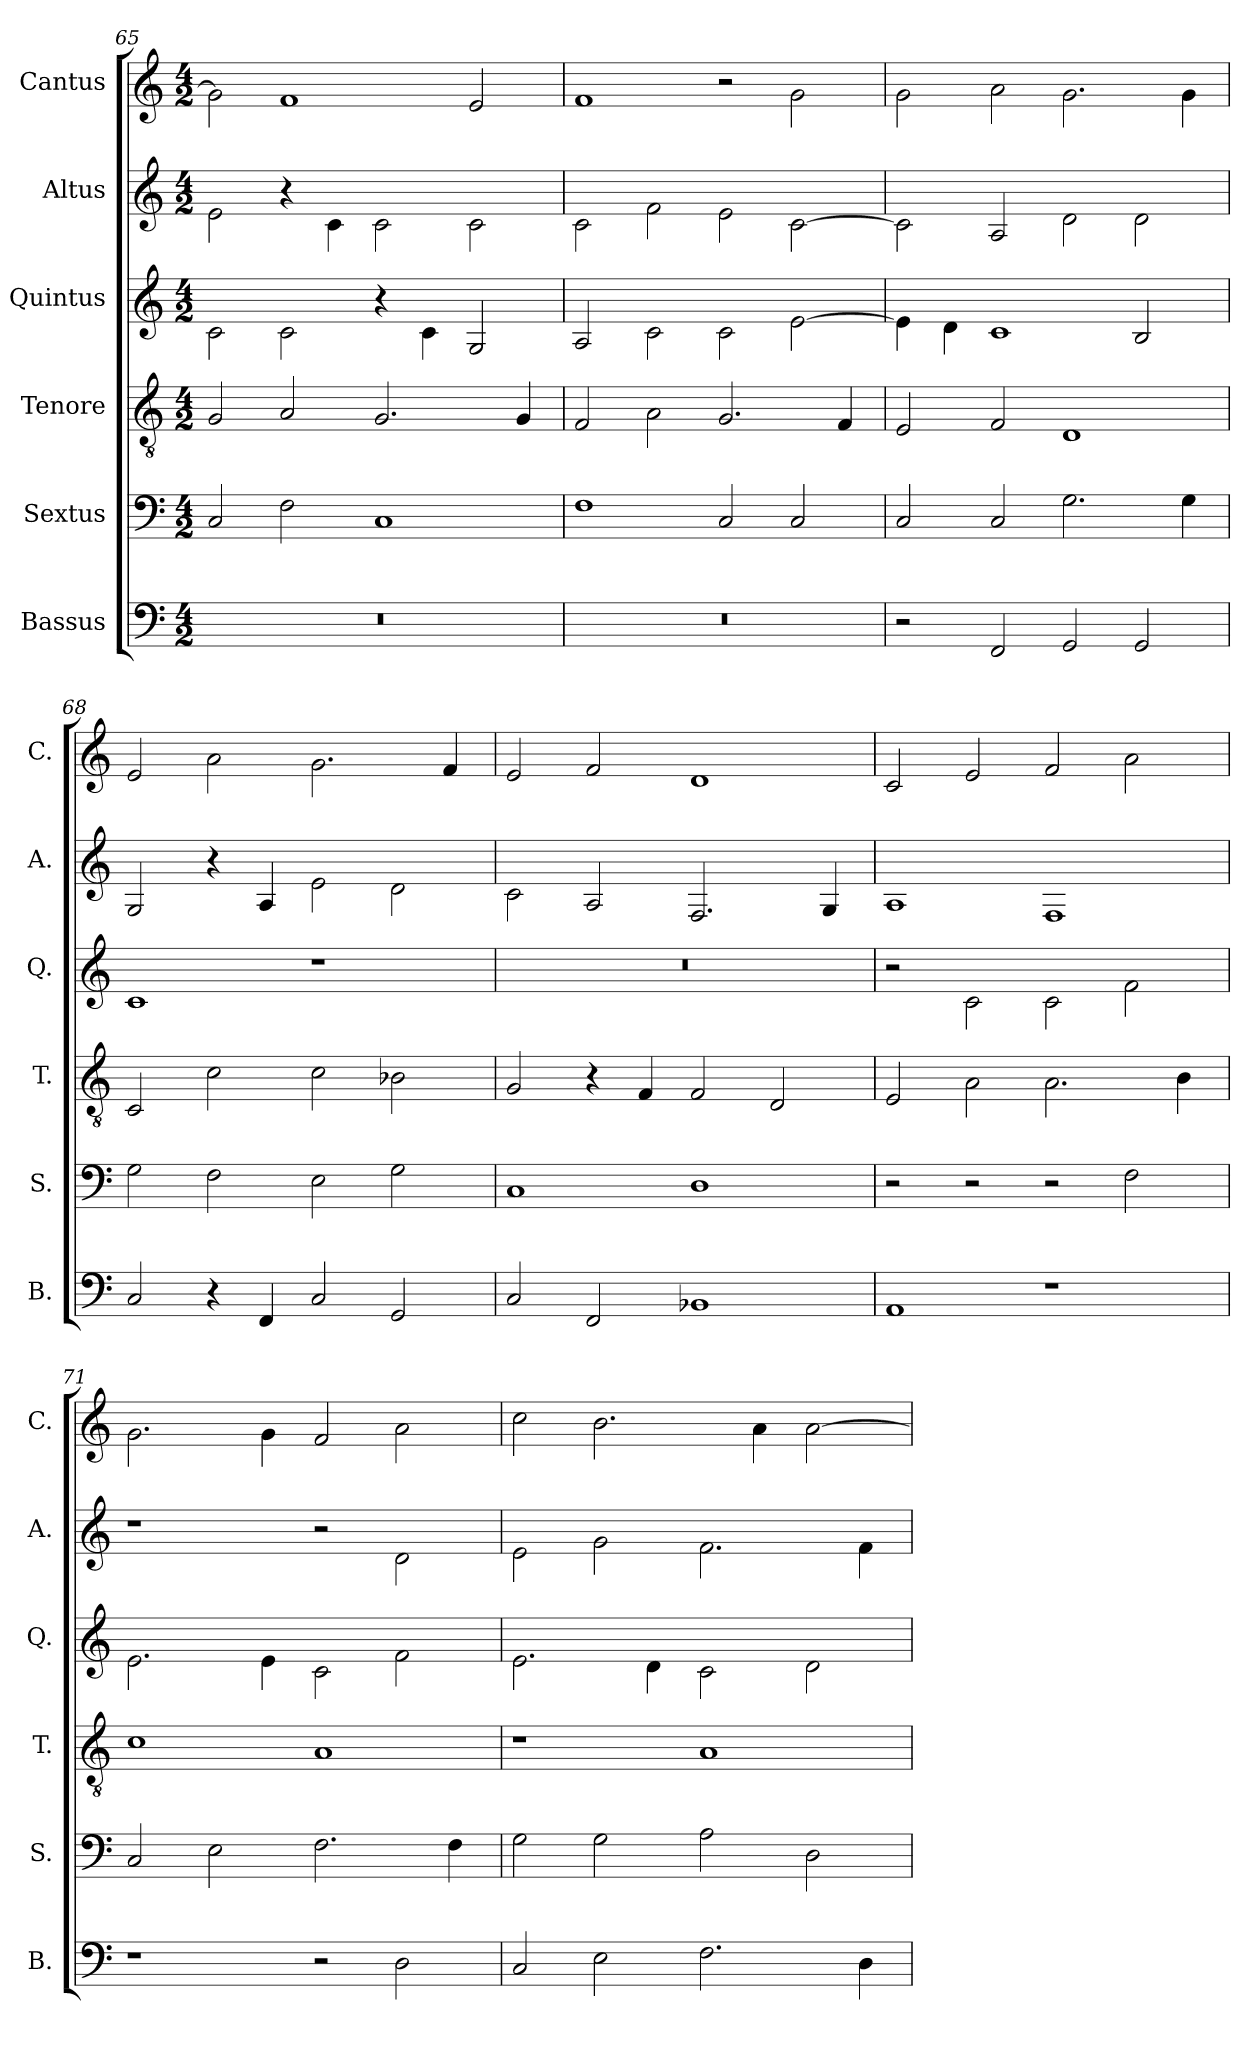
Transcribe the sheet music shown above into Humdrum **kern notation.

**kern	**kern	**kern	**kern	**kern	**kern
*part6	*part5	*part4	*part3	*part2	*part1
*staff6	*staff5	*staff4	*staff3	*staff2	*staff1
*I"Bassus	*I"Sextus	*I"Tenore	*I"Quintus	*I"Altus	*I"Cantus
*I'B.	*I'S.	*I'T.	*I'Q.	*I'A.	*I'C.
*clefF4	*clefF4	*clefGv2	*clefG2	*clefG2	*clefG2
*k[]	*k[]	*k[]	*k[]	*k[]	*k[]
*M4/2	*M4/2	*M4/2	*M4/2	*M4/2	*M4/2
=65	=65	=65	=65	=65	=65
0r	2C/	2G/	2c\	2e\	2g\]
.	2F\	2A/	2c\	4r	1f
.	.	.	.	4c\	.
.	1C	2.G/	4r	2c\	.
.	.	.	4c\	.	.
.	.	.	2G/	2c\	2e/
.	.	4G/	.	.	.
!!LO:LB:g=z
=66	=66	=66	=66	=66	=66
0r	1F	2F/	2A/	2c\	1f
.	.	2A\	2c\	2f\	.
.	2C/	2.G/	2c\	2e\	2r
.	2C/	.	[2e\	[2c\	2g\
.	.	4F/	.	.	.
=67	=67	=67	=67	=67	=67
2r	2C/	2E/	4e\]	2c\]	2g\
.	.	.	4d\	.	.
2FF/	2C/	2F/	1c	2A/	2a\
2GG/	2.G\	1D	.	2d\	2.g\
2GG/	.	.	2B/	2d\	.
.	4G\	.	.	.	4g\
=68	=68	=68	=68	=68	=68
2C/	2G\	2C/	1c	2G/	2e/
4r	2F\	2c\	.	4r	2a\
4FF/	.	.	.	4A/	.
2C/	2E\	2c\	1r	2e\	2.g\
2GG/	2G\	2B-X\	.	2d\	.
.	.	.	.	.	4f/
=69	=69	=69	=69	=69	=69
2C/	1C	2G/	0r	2c\	2e/
2FF/	.	4r	.	2A/	2f/
.	.	4F/	.	.	.
1BB-X	1D	2F/	.	2.F/	1d
.	.	2D/	.	.	.
.	.	.	.	4G/	.
!!LO:PB:g=z
=70	=70	=70	=70	=70	=70
1AA	2r	2E/	2r	1A	2c/
.	2r	2A\	2c\	.	2e/
1r	2r	2.A\	2c\	1F	2f/
.	2F\	.	2f\	.	2a\
.	.	4B\	.	.	.
=71	=71	=71	=71	=71	=71
1r	2C/	1c	2.e\	1r	2.g\
.	2E\	.	.	.	.
.	.	.	4e\	.	4g\
2r	2.F\	1A	2c\	2r	2f/
2D\	.	.	2f\	2d\	2a\
.	4F\	.	.	.	.
=72	=72	=72	=72	=72	=72
2C/	2G\	1r	2.e\	2e\	2cc\
2E\	2G\	.	.	2g\	2.b\
.	.	.	4d\	.	.
2.F\	2A\	1A	2c\	2.f\	.
.	.	.	.	.	4a\
.	2D\	.	2d\	.	[2a\
4D\	.	.	.	4f\	.
=	=	=	=	=	=
*-	*-	*-	*-	*-	*-
